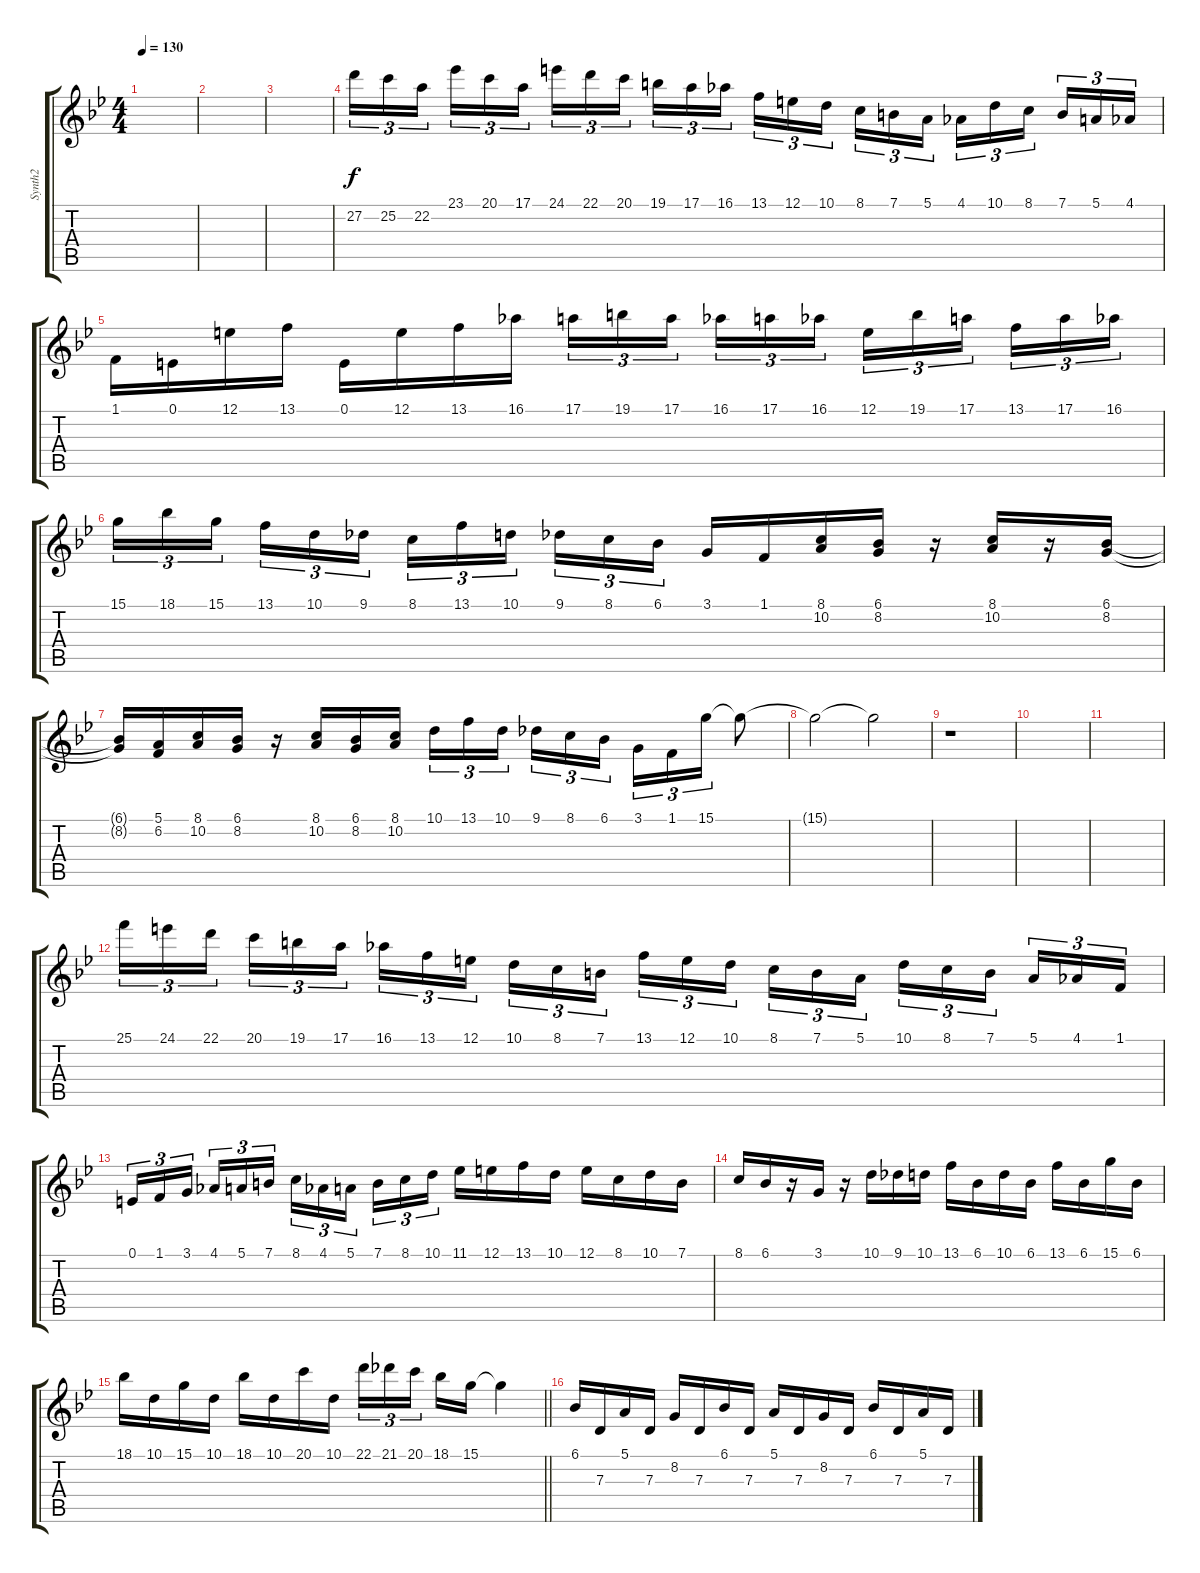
\track ("Synth2" "Synth2") {instrument drawbarorgan}
\staff {score tabs}
\tuning (E4 B3 G3 D3 A2 E2) {hide}
\ts (4 4)
\tempo 130
\clef g2
\ks bb
|
|
|
27.2.16{tu (3 2) volume 7 instrument lead1square} 25.2.16{tu (3 2)} 22.2.16{tu (3 2) beam splitsecondary} 23.1.16{tu (3 2)} 20.1.16{tu (3 2)} 17.1.16{tu (3 2)} 24.1.16{tu (3 2)} 22.1.16{tu (3 2)} 20.1.16{tu (3 2) beam splitsecondary} 19.1.16{tu (3 2)} 17.1.16{tu (3 2)} 16.1.16{tu (3 2)} 13.1.16{tu (3 2)} 12.1.16{tu (3 2)} 10.1.16{tu (3 2) beam splitsecondary} 8.1.16{tu (3 2)} 7.1.16{tu (3 2)} 5.1.16{tu (3 2)} 4.1.16{tu (3 2)} 10.1.16{tu (3 2)} 8.1.16{tu (3 2) beam splitsecondary} 7.1.16{tu (3 2)} 5.1.16{tu (3 2)} 4.1.16{tu (3 2)} |
1.1.16 0.1.16 12.1.16 13.1.16 0.1.16 12.1.16 13.1.16 16.1.16 17.1.16{tu (3 2)} 19.1.16{tu (3 2)} 17.1.16{tu (3 2) beam splitsecondary} 16.1.16{tu (3 2)} 17.1.16{tu (3 2)} 16.1.16{tu (3 2)} 12.1.16{tu (3 2)} 19.1.16{tu (3 2)} 17.1.16{tu (3 2) beam splitsecondary} 13.1.16{tu (3 2)} 17.1.16{tu (3 2)} 16.1.16{tu (3 2)} |
15.1.16{tu (3 2)} 18.1.16{tu (3 2)} 15.1.16{tu (3 2) beam splitsecondary} 13.1.16{tu (3 2)} 10.1.16{tu (3 2)} 9.1.16{tu (3 2)} 8.1.16{tu (3 2)} 13.1.16{tu (3 2)} 10.1.16{tu (3 2) beam splitsecondary} 9.1.16{tu (3 2)} 8.1.16{tu (3 2)} 6.1.16{tu (3 2)} 3.1.16 1.1.16 (8.1 10.2).16 (6.1 8.2).16 r.16 (8.1 10.2).16 r.16 (6.1 8.2).16 |
(6.1{t} 8.2{t}).16 (5.1 6.2).16 (8.1 10.2).16 (6.1 8.2).16 r.16 (8.1 10.2).16 (6.1 8.2).16 (8.1 10.2).16 10.1.16{tu (3 2)} 13.1.16{tu (3 2)} 10.1.16{tu (3 2) beam splitsecondary} 9.1.16{tu (3 2)} 8.1.16{tu (3 2)} 6.1.16{tu (3 2)} 3.1.16{tu (3 2)} 1.1.16{tu (3 2)} 15.1.16{tu (3 2)} 15.1{t}.8 |
15.1{t}.2 15.1{t}.2{volume 0} |
r.1 |
|
|
25.1.16{tu (3 2) volume 7} 24.1.16{tu (3 2)} 22.1.16{tu (3 2) beam splitsecondary} 20.1.16{tu (3 2)} 19.1.16{tu (3 2)} 17.1.16{tu (3 2)} 16.1.16{tu (3 2)} 13.1.16{tu (3 2)} 12.1.16{tu (3 2) beam splitsecondary} 10.1.16{tu (3 2)} 8.1.16{tu (3 2)} 7.1.16{tu (3 2)} 13.1.16{tu (3 2)} 12.1.16{tu (3 2)} 10.1.16{tu (3 2) beam splitsecondary} 8.1.16{tu (3 2)} 7.1.16{tu (3 2)} 5.1.16{tu (3 2)} 10.1.16{tu (3 2)} 8.1.16{tu (3 2)} 7.1.16{tu (3 2) beam splitsecondary} 5.1.16{tu (3 2)} 4.1.16{tu (3 2)} 1.1.16{tu (3 2)} |
0.1.16{tu (3 2)} 1.1.16{tu (3 2)} 3.1.16{tu (3 2) beam splitsecondary} 4.1.16{tu (3 2)} 5.1.16{tu (3 2)} 7.1.16{tu (3 2)} 8.1.16{tu (3 2)} 4.1.16{tu (3 2)} 5.1.16{tu (3 2) beam splitsecondary} 7.1.16{tu (3 2)} 8.1.16{tu (3 2)} 10.1.16{tu (3 2)} 11.1.16 12.1.16 13.1.16 10.1.16 12.1.16 8.1.16 10.1.16 7.1.16 |
8.1.16 6.1.16 r.16 3.1.16 r.16 10.1.16 9.1.16 10.1.16 13.1.16 6.1.16 10.1.16 6.1.16 13.1.16 6.1.16 15.1.16 6.1.16 |
\barLineRight lightlight
18.1.16 10.1.16 15.1.16 10.1.16 18.1.16 10.1.16 20.1.16 10.1.16 22.1.16{tu (3 2)} 21.1.16{tu (3 2)} 20.1.16{tu (3 2) beam splitsecondary} 18.1.16 15.1.16 15.1{t}.4 |
6.1.16{volume 8 instrument harpsichord} 7.3.16 5.1.16 7.3.16 8.2.16 7.3.16 6.1.16 7.3.16 5.1.16 7.3.16 8.2.16 7.3.16 6.1.16 7.3.16 5.1.16 7.3.16
